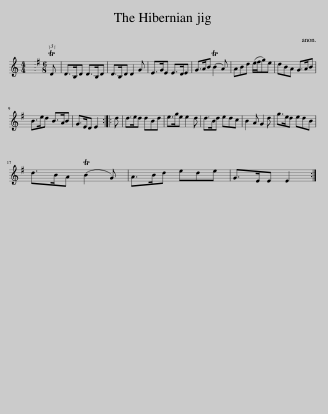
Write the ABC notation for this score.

X:1
L:1/8
M:4/4
I:linebreak $
K:C
V:1 treble
V:1
 x8 |[K:Emin][M:6/8] (3:2:1TD x/12 | D>B,D D>B,D | D>B,D D2 G | E>GE E>DE | %5
 G>AB (TB2 A) | ABd (e/f/g)e | dBA G>AB |$ B>ed B>AB | G>ED E2 :: %10
 d | d>ed dBd | e>ge e2 d | d>Bd edc | B2 A G2 d | %15
 g>ed edB |$ d>BA (TB2 G) | A>Bd ede | G>EE E2 :| %19
